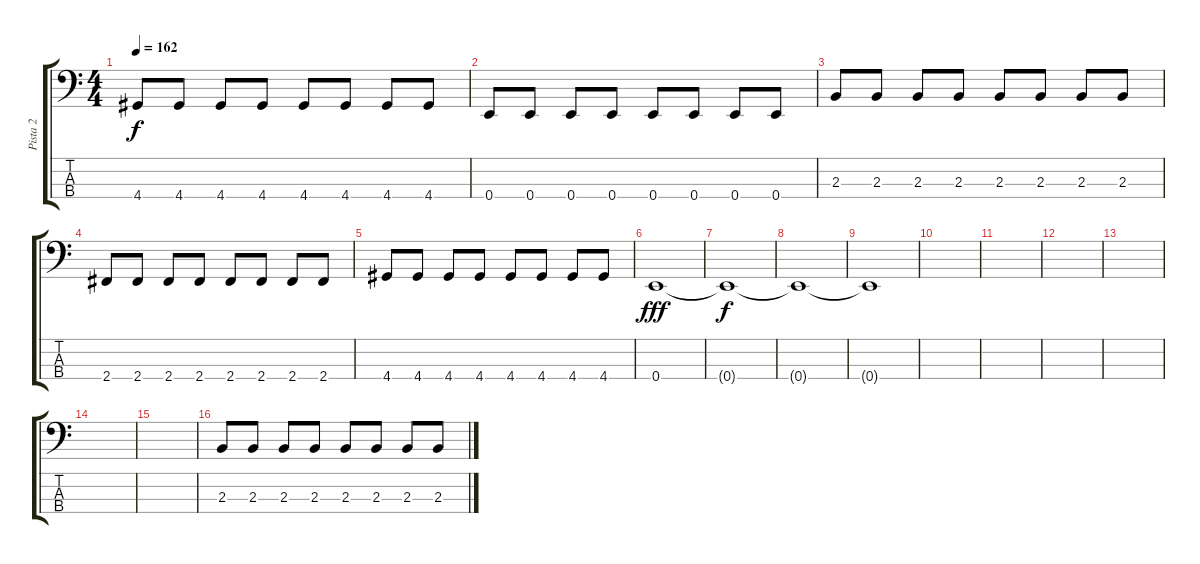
\track ("Pista 2" "Pista 2") {instrument electricbasspick}
\staff {score tabs}
\tuning (G2 D2 A1 E1) {hide}
\ts (4 4)
\tempo 162
\clef f4
\ks c
4.4.8{dy f} 4.4.8 4.4.8 4.4.8 4.4.8 4.4.8 4.4.8 4.4.8 |
0.4.8 0.4.8 0.4.8 0.4.8 0.4.8 0.4.8 0.4.8 0.4.8 |
2.3.8 2.3.8 2.3.8 2.3.8 2.3.8 2.3.8 2.3.8 2.3.8 |
2.4.8 2.4.8 2.4.8 2.4.8 2.4.8 2.4.8 2.4.8 2.4.8 |
4.4.8 4.4.8 4.4.8 4.4.8 4.4.8 4.4.8 4.4.8 4.4.8 |
0.4.1{dy fff volume 0} |
0.4{t}.1{dy f} |
0.4{t}.1 |
0.4{t}.1 |
|
|
|
|
|
|
2.3.8 2.3.8 2.3.8 2.3.8 2.3.8 2.3.8 2.3.8 2.3.8
